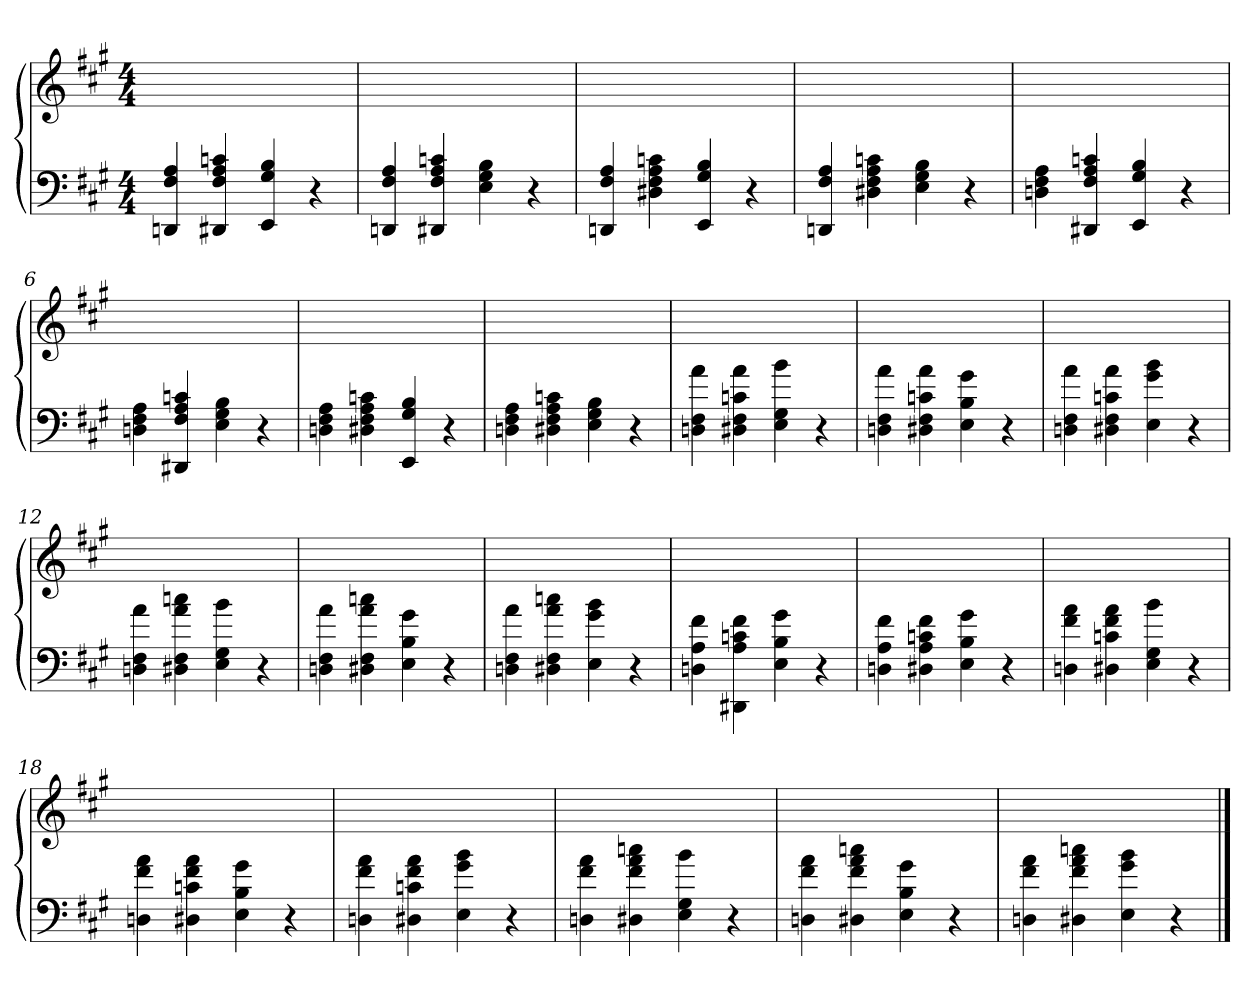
**kern	**kern
*part2	*part1
*staff2	*staff1
*clefF4	*clefG2
*k[f#c#g#]	*k[f#c#g#]
*A:	*A:
*M4/4	*M4/4
*MM60	*MM60
=1	=1
4DDn 4F# 4A	1ryy
4DD#X 4F# 4A 4cn	.
4EE 4G# 4B	.
4r	.
=2	=2
4DDn 4F# 4A	1ryy
4DD#X 4F# 4A 4cn	.
4E 4G# 4B	.
4r	.
=3	=3
4DDn 4F# 4A	1ryy
4D#X 4F# 4A 4cn	.
4EE 4G# 4B	.
4r	.
=4	=4
4DDn 4F# 4A	1ryy
4D#X 4F# 4A 4cn	.
4E 4G# 4B	.
4r	.
=5	=5
4Dn 4F# 4A	1ryy
4DD#X 4F# 4A 4cn	.
4EE 4G# 4B	.
4r	.
=6	=6
4Dn 4F# 4A	1ryy
4DD#X 4F# 4A 4cn	.
4E 4G# 4B	.
4r	.
=7	=7
4Dn 4F# 4A	1ryy
4D#X 4F# 4A 4cn	.
4EE 4G# 4B	.
4r	.
=8	=8
4Dn 4F# 4A	1ryy
4D#X 4F# 4A 4cn	.
4E 4G# 4B	.
4r	.
=9	=9
4Dn 4F# 4a	1ryy
4D#X 4F# 4cn 4a	.
4E 4G# 4b	.
4r	.
=10	=10
4Dn 4F# 4a	1ryy
4D#X 4F# 4cn 4a	.
4E 4B 4g#	.
4r	.
=11	=11
4Dn 4F# 4a	1ryy
4D#X 4F# 4cn 4a	.
4E 4g# 4b	.
4r	.
=12	=12
4Dn 4F# 4a	1ryy
4D#X 4F# 4a 4ccn	.
4E 4G# 4b	.
4r	.
=13	=13
4Dn 4F# 4a	1ryy
4D#X 4F# 4a 4ccn	.
4E 4B 4g#	.
4r	.
=14	=14
4Dn 4F# 4a	1ryy
4D#X 4F# 4a 4ccn	.
4E 4g# 4b	.
4r	.
=15	=15
4Dn 4A 4f#	1ryy
4DD#X 4A 4cn 4f#	.
4E 4B 4g#	.
4r	.
=16	=16
4Dn 4A 4f#	1ryy
4D#X 4A 4cn 4f#	.
4E 4B 4g#	.
4r	.
=17	=17
4Dn 4f# 4a	1ryy
4D#X 4cn 4f# 4a	.
4E 4G# 4b	.
4r	.
=18	=18
4Dn 4f# 4a	1ryy
4D#X 4cn 4f# 4a	.
4E 4B 4g#	.
4r	.
=19	=19
4Dn 4f# 4a	1ryy
4D#X 4cn 4f# 4a	.
4E 4g# 4b	.
4r	.
=20	=20
4Dn 4f# 4a	1ryy
4D#X 4f# 4a 4ccn	.
4E 4G# 4b	.
4r	.
=21	=21
4Dn 4f# 4a	1ryy
4D#X 4f# 4a 4ccn	.
4E 4B 4g#	.
4r	.
=22	=22
4Dn 4f# 4a	1ryy
4D#X 4f# 4a 4ccn	.
4E 4g# 4b	.
4r	.
==	==
*-	*-
